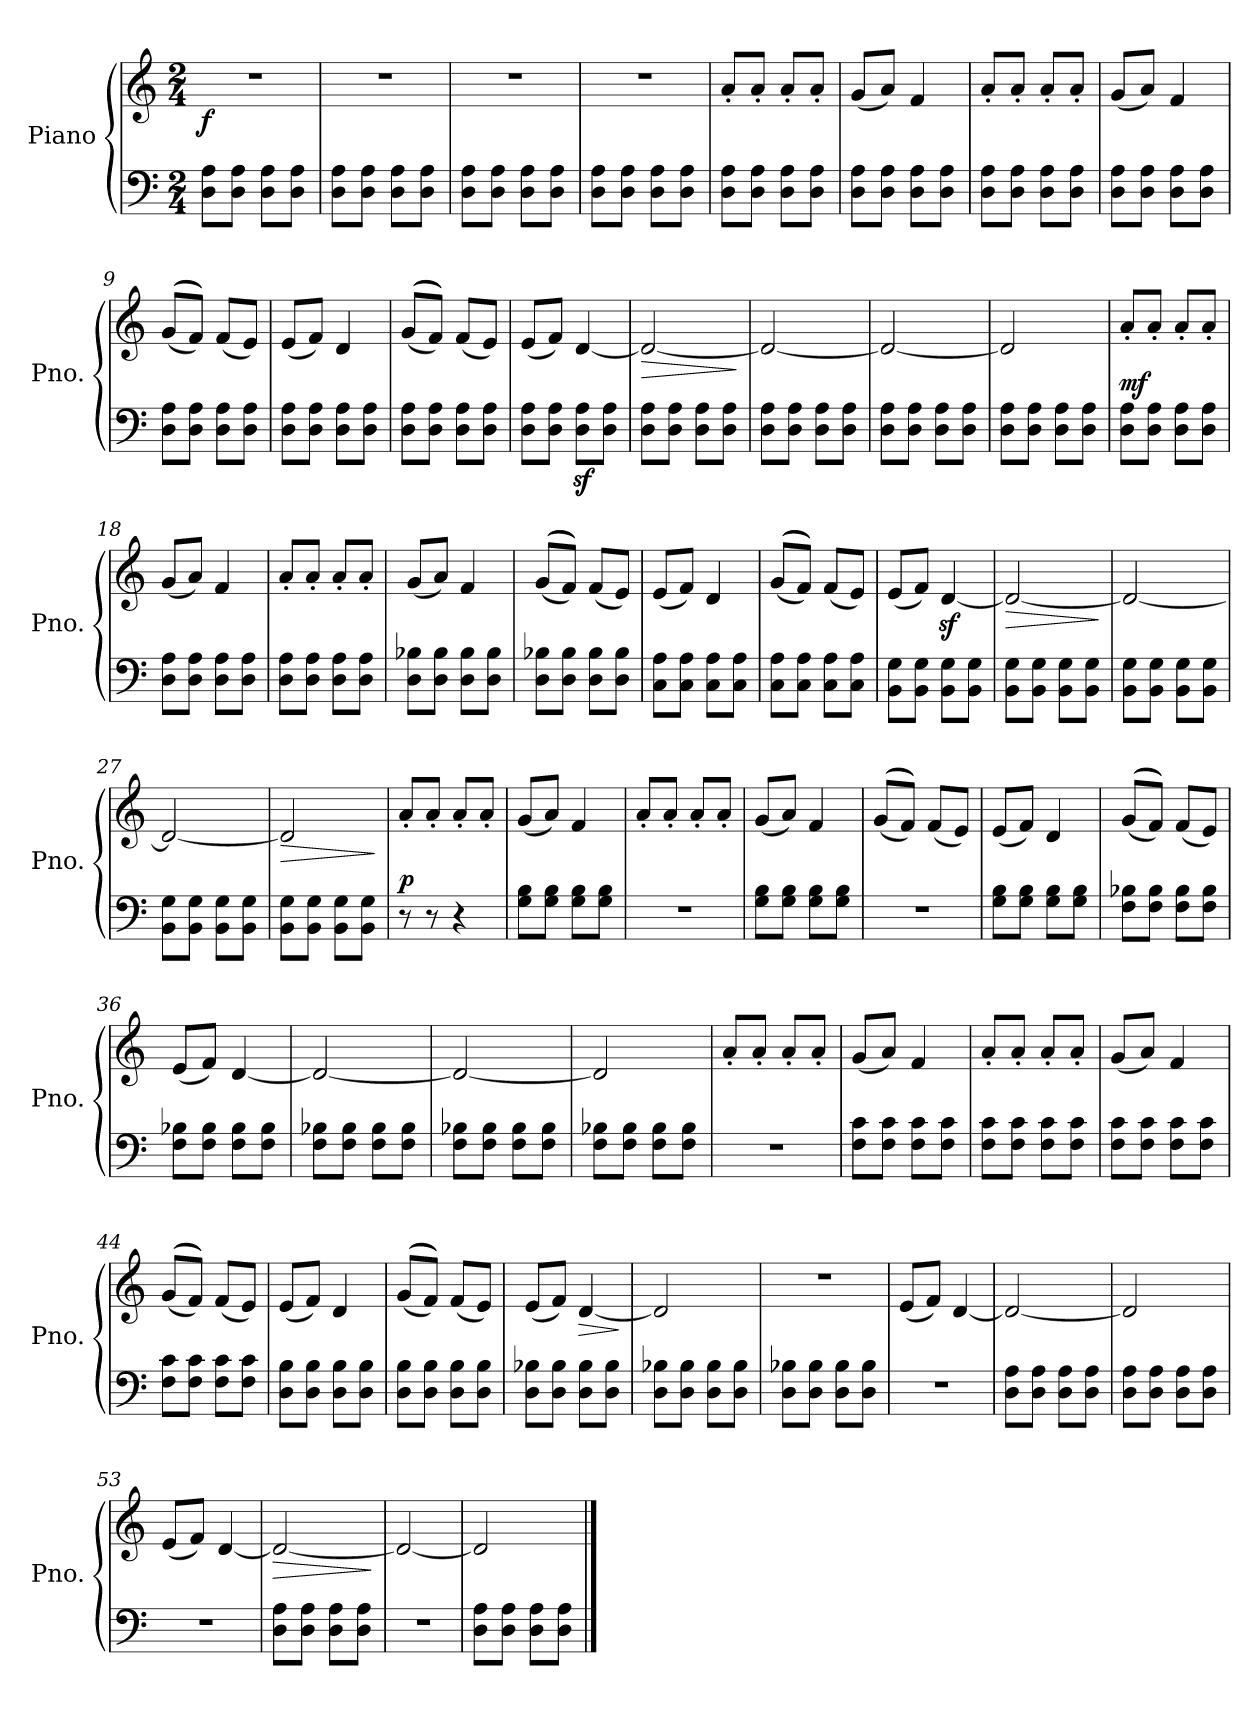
**kern	**kern	**dynam
*part1	*part1	*part1
*staff2	*staff1	*staff1/2
*I"Piano	*	*
*I'Pno.	*	*
*clefF4	*clefG2	*
*k[]	*k[]	*
*M2/4	*M2/4	*
=1	=1	=1
!	!	!LO:DY:b
8D\ 8A\L	2r	f
8D\ 8A\J	.	.
8D\ 8A\L	.	.
8D\ 8A\J	.	.
=2	=2	=2
8D\ 8A\L	2r	.
8D\ 8A\J	.	.
8D\ 8A\L	.	.
8D\ 8A\J	.	.
=3	=3	=3
8D\ 8A\L	2r	.
8D\ 8A\J	.	.
8D\ 8A\L	.	.
8D\ 8A\J	.	.
=4	=4	=4
8D\ 8A\L	2r	.
8D\ 8A\J	.	.
8D\ 8A\L	.	.
8D\ 8A\J	.	.
=5	=5	=5
8D\ 8A\L	8a'/L	.
8D\ 8A\J	8a'/J	.
8D\ 8A\L	8a'/L	.
8D\ 8A\J	8a'/J	.
=6	=6	=6
8D\ 8A\L	(8g/L	.
8D\ 8A\J	8a/J)	.
8D\ 8A\L	4f/	.
8D\ 8A\J	.	.
=7	=7	=7
8D\ 8A\L	8a'/L	.
8D\ 8A\J	8a'/J	.
8D\ 8A\L	8a'/L	.
8D\ 8A\J	8a'/J	.
=8	=8	=8
8D\ 8A\L	(8g/L	.
8D\ 8A\J	8a/J)	.
8D\ 8A\L	4f/	.
8D\ 8A\J	.	.
=9	=9	=9
8D\ 8A\L	(((8g/L	.
8D\ 8A\J	8f/J)))	.
8D\ 8A\L	(8f/L	.
8D\ 8A\J	8e/J)	.
!!LO:LB:g=z
=10	=10	=10
8D\ 8A\L	(8e/L	.
8D\ 8A\J	8f/J)	.
8D\ 8A\L	4d/	.
8D\ 8A\J	.	.
=11	=11	=11
8D\ 8A\L	(((8g/L	.
8D\ 8A\J	8f/J)))	.
8D\ 8A\L	(8f/L	.
8D\ 8A\J	8e/J)	.
=12	=12	=12
8D\ 8A\L	(8e/L	.
8D\ 8A\J	8f/J)	.
8D\z> 8A\z>L	[4d/	.
8D\ 8A\J	.	.
=13	=13	=13
!	!	!LO:HP:b
8D\ 8A\L	2d/_	>
8D\ 8A\J	.	.
8D\ 8A\L	.	.
8D\ 8A\J	.	.
.	.	]
=14	=14	=14
8D\ 8A\L	2d/_	.
8D\ 8A\J	.	.
8D\ 8A\L	.	.
8D\ 8A\J	.	.
=15	=15	=15
8D\ 8A\L	2d/_	.
8D\ 8A\J	.	.
8D\ 8A\L	.	.
8D\ 8A\J	.	.
=16	=16	=16
8D\ 8A\L	2d/]	.
8D\ 8A\J	.	.
8D\ 8A\L	.	.
8D\ 8A\J	.	.
=17	=17	=17
!	!	!LO:DY:a=2
8D\ 8A\L	8a'/L	mf
8D\ 8A\J	8a'/J	.
8D\ 8A\L	8a'/L	.
8D\ 8A\J	8a'/J	.
=18	=18	=18
8D\ 8A\L	(8g/L	.
8D\ 8A\J	8a/J)	.
8D\ 8A\L	4f/	.
8D\ 8A\J	.	.
!!LO:LB:g=z
=19	=19	=19
8D\ 8A\L	8a'/L	.
8D\ 8A\J	8a'/J	.
8D\ 8A\L	8a'/L	.
8D\ 8A\J	8a'/J	.
=20	=20	=20
8D\ 8B-X\L	(8g/L	.
8D\ 8B-\J	8a/J)	.
8D\ 8B-\L	4f/	.
8D\ 8B-\J	.	.
=21	=21	=21
8D\ 8B-X\L	(((8g/L	.
8D\ 8B-\J	8f/J)))	.
8D\ 8B-\L	(8f/L	.
8D\ 8B-\J	8e/J)	.
=22	=22	=22
8C\ 8A\L	(8e/L	.
8C\ 8A\J	8f/J)	.
8C\ 8A\L	4d/	.
8C\ 8A\J	.	.
=23	=23	=23
8C\ 8A\L	(((8g/L	.
8C\ 8A\J	8f/J)))	.
8C\ 8A\L	(8f/L	.
8C\ 8A\J	8e/J)	.
=24	=24	=24
8BB\ 8G\L	(8e/L	.
8BB\ 8G\J	8f/J)	.
8BB\ 8G\L	[4dz</	.
8BB\ 8G\J	.	.
=25	=25	=25
!	!	!LO:HP:b
8BB\ 8G\L	2d/_	>
8BB\ 8G\J	.	.
8BB\ 8G\L	.	.
8BB\ 8G\J	.	.
.	.	]
=26	=26	=26
8BB\ 8G\L	2d/_	.
8BB\ 8G\J	.	.
8BB\ 8G\L	.	.
8BB\ 8G\J	.	.
=27	=27	=27
8BB\ 8G\L	2d/_	.
8BB\ 8G\J	.	.
8BB\ 8G\L	.	.
8BB\ 8G\J	.	.
!!LO:LB:g=z
=28	=28	=28
!	!	!LO:HP:b
8BB\ 8G\L	2d/]	>
8BB\ 8G\J	.	.
8BB\ 8G\L	.	.
8BB\ 8G\J	.	.
.	.	]
=29	=29	=29
!	!	!LO:DY:a=2
8r	8a'/L	p
8r	8a'/J	.
4r	8a'/L	.
.	8a'/J	.
=30	=30	=30
8G\ 8B\L	(8g/L	.
8G\ 8B\J	8a/J)	.
8G\ 8B\L	4f/	.
8G\ 8B\J	.	.
=31	=31	=31
2r	8a'/L	.
.	8a'/J	.
.	8a'/L	.
.	8a'/J	.
=32	=32	=32
8G\ 8B\L	(8g/L	.
8G\ 8B\J	8a/J)	.
8G\ 8B\L	4f/	.
8G\ 8B\J	.	.
=33	=33	=33
2r	(((8g/L	.
.	8f/J)))	.
.	(8f/L	.
.	8e/J)	.
=34	=34	=34
8G\ 8B\L	(8e/L	.
8G\ 8B\J	8f/J)	.
8G\ 8B\L	4d/	.
8G\ 8B\J	.	.
=35	=35	=35
8F\ 8B-X\L	(((8g/L	.
8F\ 8B-\J	8f/J)))	.
8F\ 8B-\L	(8f/L	.
8F\ 8B-\J	8e/J)	.
=36	=36	=36
8F\ 8B-X\L	(8e/L	.
8F\ 8B-\J	8f/J)	.
8F\ 8B-\L	[4d/	.
8F\ 8B-\J	.	.
!!LO:LB:g=z
=37	=37	=37
8F\ 8B-X\L	2d/_	.
8F\ 8B-\J	.	.
8F\ 8B-\L	.	.
8F\ 8B-\J	.	.
=38	=38	=38
8F\ 8B-X\L	2d/_	.
8F\ 8B-\J	.	.
8F\ 8B-\L	.	.
8F\ 8B-\J	.	.
=39	=39	=39
8F\ 8B-X\L	2dZ/]	.
8F\ 8B-\J	.	.
8F\ 8B-\L	.	.
8F\Z 8B-\ZJ	.	.
=40	=40	=40
2r	8a'/L	.
.	8a'/J	.
.	8a'/L	.
.	8a'/J	.
=41	=41	=41
8F\ 8c\L	(8g/L	.
8F\ 8c\J	8a/J)	.
8F\ 8c\L	4f/	.
8F\ 8c\J	.	.
=42	=42	=42
8F\ 8c\L	8a'/L	.
8F\ 8c\J	8a'/J	.
8F\ 8c\L	8a'/L	.
8F\ 8c\J	8a'/J	.
=43	=43	=43
8F\ 8c\L	(8g/L	.
8F\ 8c\J	8a/J)	.
8F\ 8c\L	4f/	.
8F\ 8c\J	.	.
=44	=44	=44
8F\ 8c\L	(((8g/L	.
8F\ 8c\J	8f/J)))	.
8F\ 8c\L	(8f/L	.
8F\ 8c\J	8e/J)	.
!!LO:PB:g=z
=45	=45	=45
8D\ 8B\L	(8e/L	.
8D\ 8B\J	8f/J)	.
8D\ 8B\L	4d/	.
8D\ 8B\J	.	.
=46	=46	=46
8D\ 8B\L	(((8g/L	.
8D\ 8B\J	8f/J)))	.
8D\ 8B\L	(8f/L	.
8D\ 8B\J	8e/J)	.
=47	=47	=47
8D\ 8B-X\L	(8e/L	.
8D\ 8B-\J	8f/J)	.
!	!	!LO:HP:b
8D\ 8B-\L	[4d/	>
8D\ 8B-\J	.	.
.	.	]
=48	=48	=48
8D\ 8B-X\L	2d/]	.
8D\ 8B-\J	.	.
8D\ 8B-\L	.	.
8D\ 8B-\J	.	.
=49	=49	=49
8D\ 8B-X\L	2r	.
8D\ 8B-\J	.	.
8D\ 8B-\L	.	.
8D\ 8B-\J	.	.
=50	=50	=50
2r	(8e/L	.
.	8f/J)	.
.	[4d/	.
=51	=51	=51
8D\ 8A\L	2d/_	.
8D\ 8A\J	.	.
8D\ 8A\L	.	.
8D\ 8A\J	.	.
=52	=52	=52
8D\ 8A\L	2d/]	.
8D\ 8A\J	.	.
8D\ 8A\L	.	.
8D\ 8A\J	.	.
=53	=53	=53
2r	(8e/L	.
.	8f/J)	.
.	[4d/	.
!!LO:LB:g=z
=54	=54	=54
!	!	!LO:HP:b
8D\ 8A\L	2d/_	>
8D\ 8A\J	.	.
8D\ 8A\L	.	.
8D\ 8A\J	.	.
.	.	]
=55	=55	=55
2r	2d/_	.
=56	=56	=56
8D\ 8A\L	2d/]	.
8D\ 8A\J	.	.
8D\ 8A\L	.	.
8D\ 8A\J	.	.
==	==	==
*-	*-	*-
